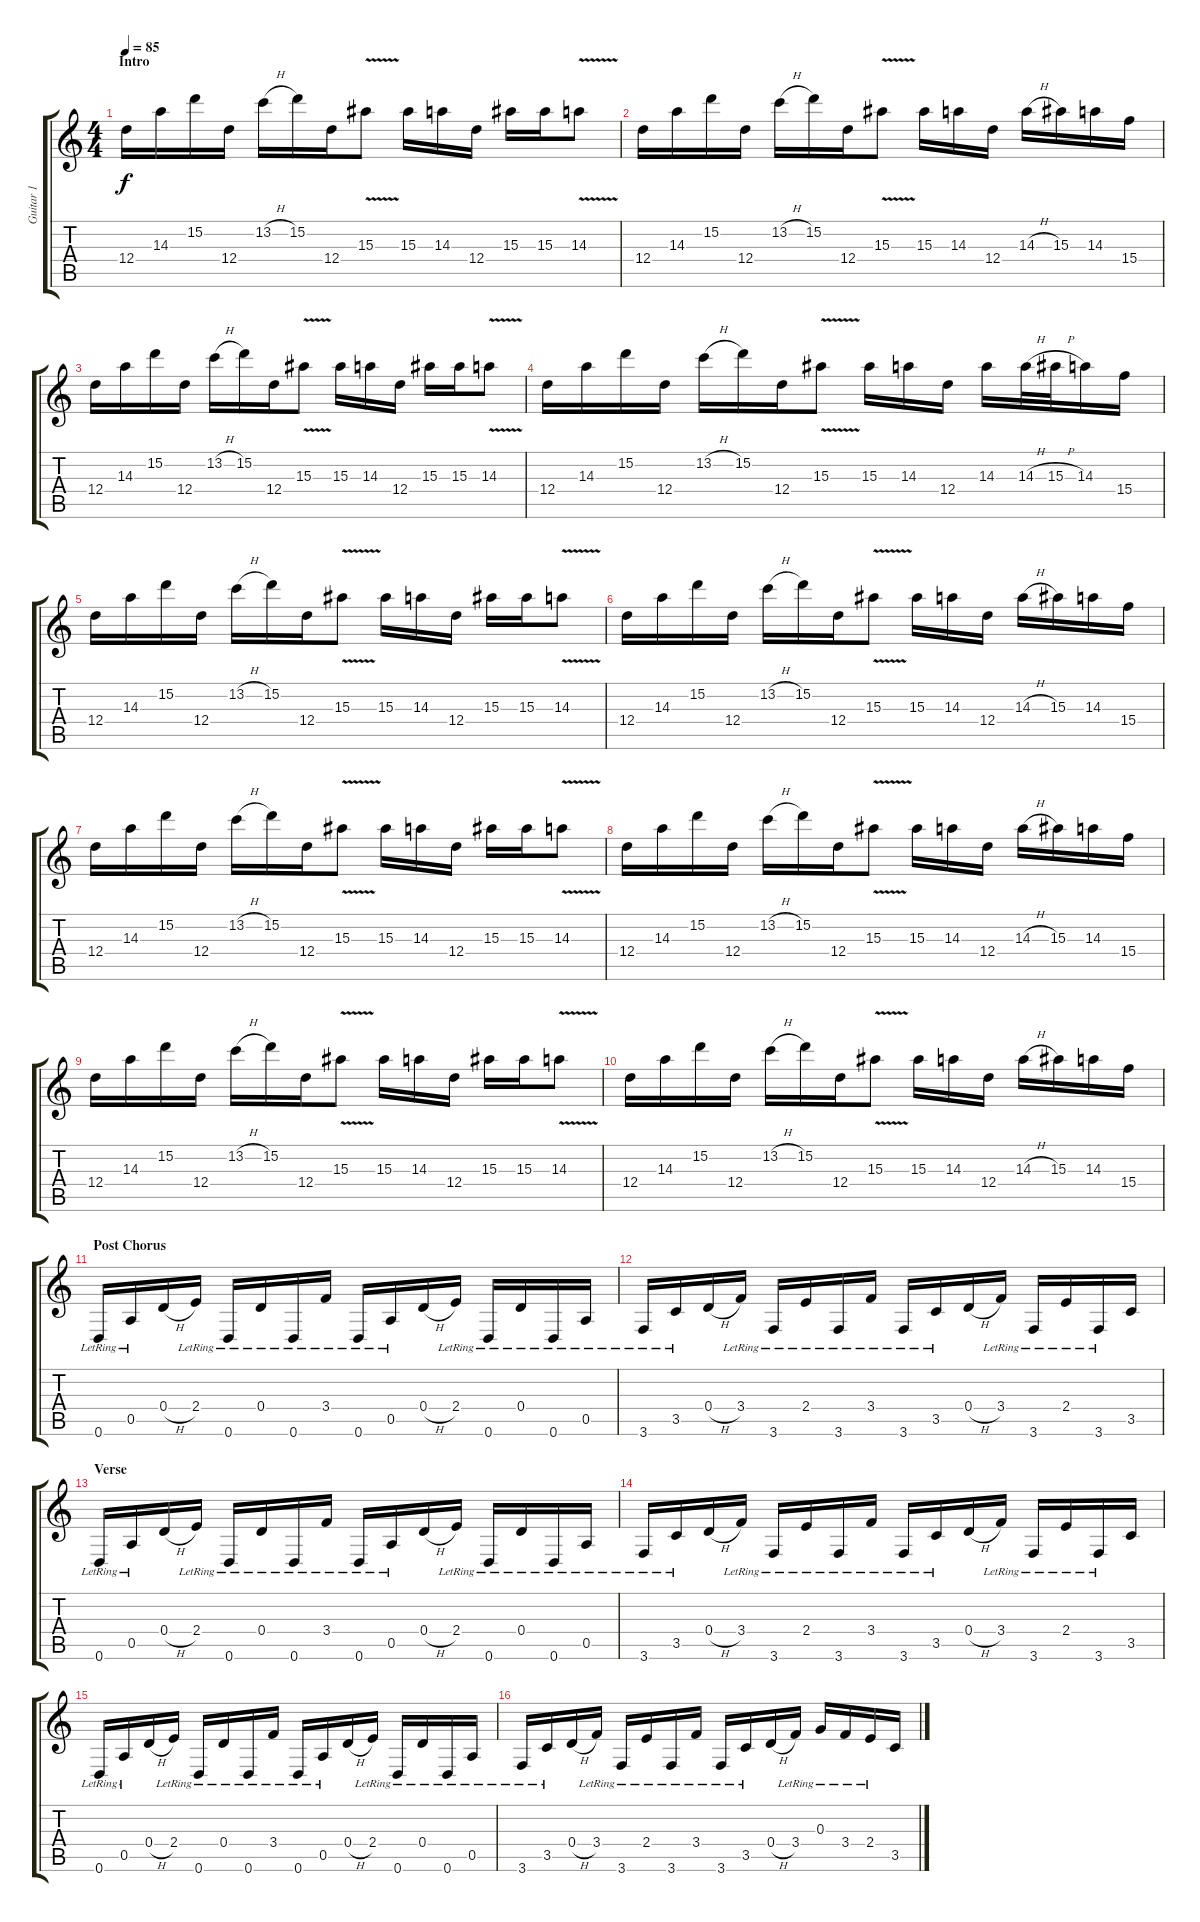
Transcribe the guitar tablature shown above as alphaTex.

\track ("Guitar 1" "Guitar 1") {instrument overdrivenguitar}
\staff {score tabs}
\tuning (E4 B3 G3 D3 A2 D2) {hide}
\ts (4 4)
\section ("" "Intro")
\tempo 85
\clef g2
\ks c
12.4.16{dy f instrument overdrivenguitar} 14.3.16 15.2.16 12.4.16 13.2{h}.16 15.2.16 12.4.16 15.3{v}.8 15.3.16 14.3.16 12.4.16 15.3.16 15.3.16 14.3{v}.8 |
12.4.16 14.3.16 15.2.16 12.4.16 13.2{h}.16 15.2.16 12.4.16 15.3{v}.8 15.3.16 14.3.16 12.4.16 14.3{h}.16 15.3.16 14.3.16 15.4.16 |
12.4.16 14.3.16 15.2.16 12.4.16 13.2{h}.16 15.2.16 12.4.16 15.3{v}.8 15.3.16 14.3.16 12.4.16 15.3.16 15.3.16 14.3{v}.8 |
12.4.16 14.3.16 15.2.16 12.4.16 13.2{h}.16 15.2.16 12.4.16 15.3{v}.8 15.3.16 14.3.16 12.4.16 14.3.16 14.3{h}.32 15.3{h}.32 14.3.16 15.4.16 |
12.4.16 14.3.16 15.2.16 12.4.16 13.2{h}.16 15.2.16 12.4.16 15.3{v}.8 15.3.16 14.3.16 12.4.16 15.3.16 15.3.16 14.3{v}.8 |
12.4.16 14.3.16 15.2.16 12.4.16 13.2{h}.16 15.2.16 12.4.16 15.3{v}.8 15.3.16 14.3.16 12.4.16 14.3{h}.16 15.3.16 14.3.16 15.4.16 |
12.4.16 14.3.16 15.2.16 12.4.16 13.2{h}.16 15.2.16 12.4.16 15.3{v}.8 15.3.16 14.3.16 12.4.16 15.3.16 15.3.16 14.3{v}.8 |
12.4.16 14.3.16 15.2.16 12.4.16 13.2{h}.16 15.2.16 12.4.16 15.3{v}.8 15.3.16 14.3.16 12.4.16 14.3{h}.16 15.3.16 14.3.16 15.4.16 |
12.4.16 14.3.16 15.2.16 12.4.16 13.2{h}.16 15.2.16 12.4.16 15.3{v}.8 15.3.16 14.3.16 12.4.16 15.3.16 15.3.16 14.3{v}.8 |
12.4.16 14.3.16 15.2.16 12.4.16 13.2{h}.16 15.2.16 12.4.16 15.3{v}.8 15.3.16 14.3.16 12.4.16 14.3{h}.16 15.3.16 14.3.16 15.4.16 |
\section ("" "Post Chorus")
0.6{lr}.16{instrument electricguitarclean} 0.5{lr}.16 0.4{h}.16 2.4{lr}.16 0.6{lr}.16 0.4{lr}.16 0.6{lr}.16 3.4{lr}.16 0.6{lr}.16 0.5{lr}.16 0.4{h}.16 2.4{lr}.16 0.6{lr}.16 0.4{lr}.16 0.6{lr}.16 0.5{lr}.16 |
3.6{lr}.16 3.5{lr}.16 0.4{h}.16 3.4{lr}.16 3.6{lr}.16 2.4{lr}.16 3.6{lr}.16 3.4{lr}.16 3.6{lr}.16 3.5{lr}.16 0.4{h}.16 3.4{lr}.16 3.6{lr}.16 2.4{lr}.16 3.6{lr}.16 3.5.16 |
\section ("" "Verse")
0.6{lr}.16 0.5{lr}.16 0.4{h}.16 2.4{lr}.16 0.6{lr}.16 0.4{lr}.16 0.6{lr}.16 3.4{lr}.16 0.6{lr}.16 0.5{lr}.16 0.4{h}.16 2.4{lr}.16 0.6{lr}.16 0.4{lr}.16 0.6{lr}.16 0.5{lr}.16 |
3.6{lr}.16 3.5{lr}.16 0.4{h}.16 3.4{lr}.16 3.6{lr}.16 2.4{lr}.16 3.6{lr}.16 3.4{lr}.16 3.6{lr}.16 3.5{lr}.16 0.4{h}.16 3.4{lr}.16 3.6{lr}.16 2.4{lr}.16 3.6{lr}.16 3.5.16 |
0.6{lr}.16 0.5{lr}.16 0.4{h}.16 2.4{lr}.16 0.6{lr}.16 0.4{lr}.16 0.6{lr}.16 3.4{lr}.16 0.6{lr}.16 0.5{lr}.16 0.4{h}.16 2.4{lr}.16 0.6{lr}.16 0.4{lr}.16 0.6{lr}.16 0.5{lr}.16 |
3.6{lr}.16 3.5{lr}.16 0.4{h}.16 3.4{lr}.16 3.6{lr}.16 2.4{lr}.16 3.6{lr}.16 3.4{lr}.16 3.6{lr}.16 3.5{lr}.16 0.4{h}.16 3.4{lr}.16 0.3{lr}.16 3.4{lr}.16 2.4{lr}.16 3.5.16
